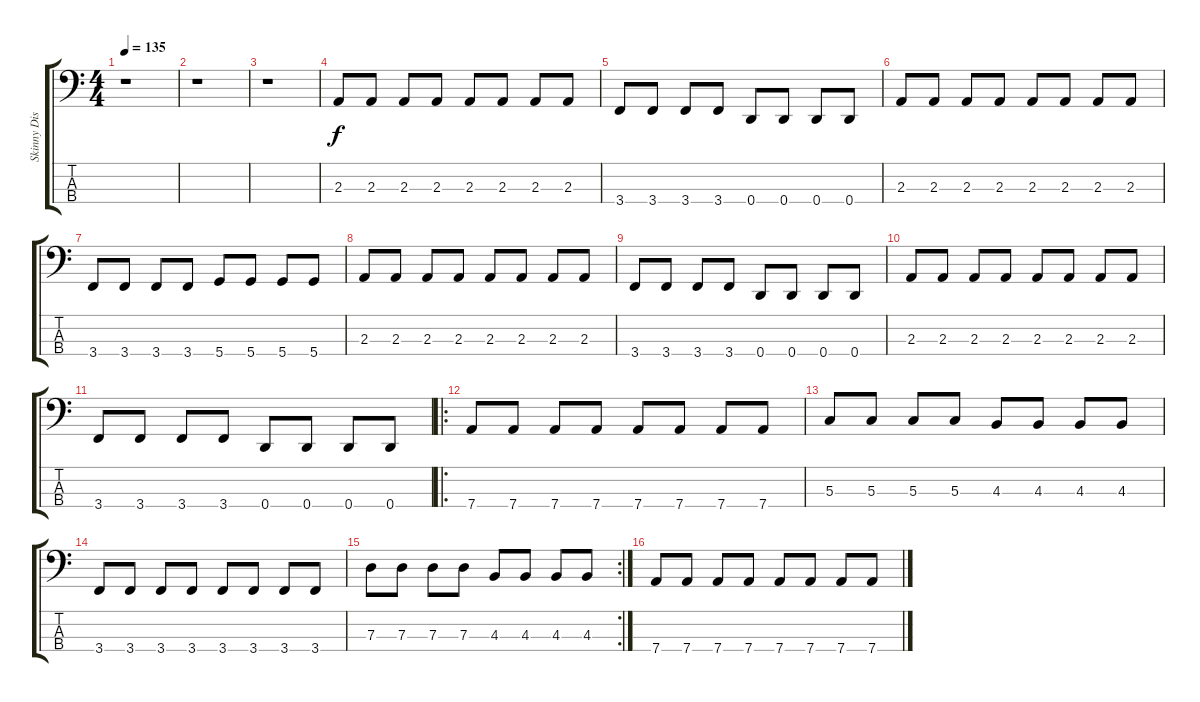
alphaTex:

\track ("Skinny Disco" "Skinny Dis") {instrument electricbassfinger}
\staff {score tabs}
\tuning (F2 C2 G1 D1) {hide}
\ts (4 4)
\tempo 135
\clef f4
\ks c
r.1{dy f instrument electricbassfinger} |
r.1 |
r.1 |
2.3.8 2.3.8 2.3.8 2.3.8 2.3.8 2.3.8 2.3.8 2.3.8 |
3.4.8 3.4.8 3.4.8 3.4.8 0.4.8 0.4.8 0.4.8 0.4.8 |
2.3.8 2.3.8 2.3.8 2.3.8 2.3.8 2.3.8 2.3.8 2.3.8 |
3.4.8 3.4.8 3.4.8 3.4.8 5.4.8 5.4.8 5.4.8 5.4.8 |
2.3.8 2.3.8 2.3.8 2.3.8 2.3.8 2.3.8 2.3.8 2.3.8 |
3.4.8 3.4.8 3.4.8 3.4.8 0.4.8 0.4.8 0.4.8 0.4.8 |
2.3.8 2.3.8 2.3.8 2.3.8 2.3.8 2.3.8 2.3.8 2.3.8 |
3.4.8 3.4.8 3.4.8 3.4.8 0.4.8 0.4.8 0.4.8 0.4.8 |
\ro
7.4.8 7.4.8 7.4.8 7.4.8 7.4.8 7.4.8 7.4.8 7.4.8 |
5.3.8 5.3.8 5.3.8 5.3.8 4.3.8 4.3.8 4.3.8 4.3.8 |
3.4.8 3.4.8 3.4.8 3.4.8 3.4.8 3.4.8 3.4.8 3.4.8 |
\rc 2
7.3.8 7.3.8 7.3.8 7.3.8 4.3.8 4.3.8 4.3.8 4.3.8 |
7.4.8 7.4.8 7.4.8 7.4.8 7.4.8 7.4.8 7.4.8 7.4.8
